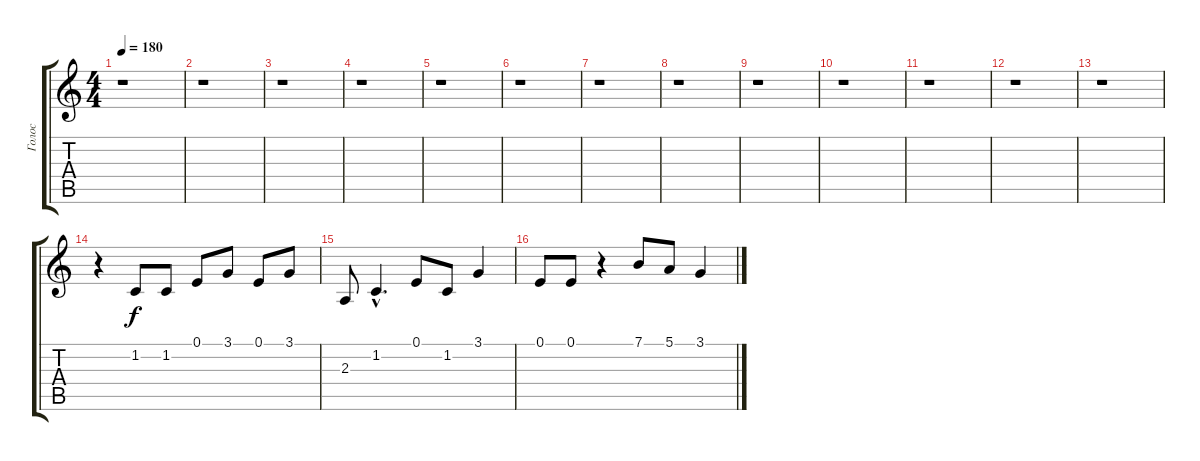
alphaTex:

\track ("Голос" "Голос") {instrument lead6voice}
\staff {score tabs}
\tuning (E4 B3 G3 D3 A2 E2) {hide}
\ts (4 4)
\tempo 180
\clef g2
\ks c
r.1{dy f} |
r.1 |
r.1 |
r.1 |
r.1 |
r.1 |
r.1 |
r.1 |
r.1 |
r.1 |
r.1 |
r.1 |
r.1 |
r.4 1.2.8 1.2.8 0.1.8 3.1.8 0.1.8 3.1.8 |
2.3.8 1.2{hac}.4{d} 0.1.8 1.2.8 3.1.4 |
0.1.8 0.1.8 r.4 7.1.8 5.1.8 3.1.4
